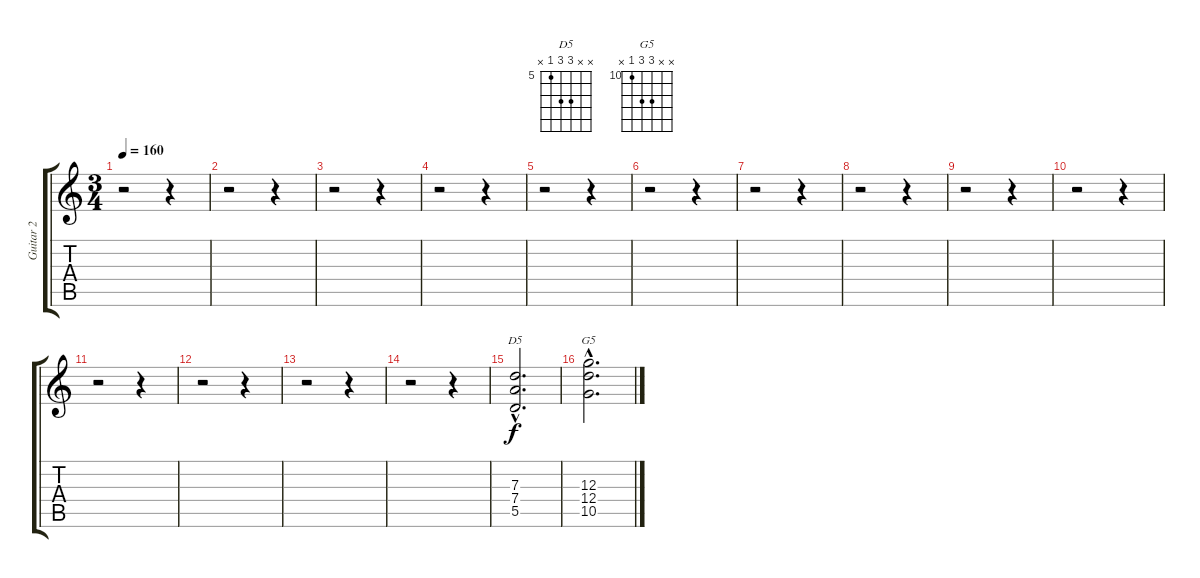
\track ("Guitar 2" "Guitar 2") {instrument overdrivenguitar}
\staff {score tabs}
\tuning (E4 B3 G3 D3 A2 E2) {hide}
\chord ("D5" x x 7 7 5 x) {firstfret 5}
\chord ("G5" x x 12 12 10 x) {firstfret 10}
\ts (3 4)
\tempo 160
\clef g2
\ks c
r.2{dy f} r.4 |
r.2 r.4 |
r.2 r.4 |
r.2 r.4 |
r.2 r.4 |
r.2 r.4 |
r.2 r.4 |
r.2 r.4 |
r.2 r.4 |
r.2 r.4 |
r.2 r.4 |
r.2 r.4 |
r.2 r.4 |
r.2 r.4 |
(7.3{hac} 7.4{hac} 5.5{hac}).2{d ch "D5"} |
(12.3{hac} 12.4{hac} 10.5{hac}).2{d ch "G5"}
